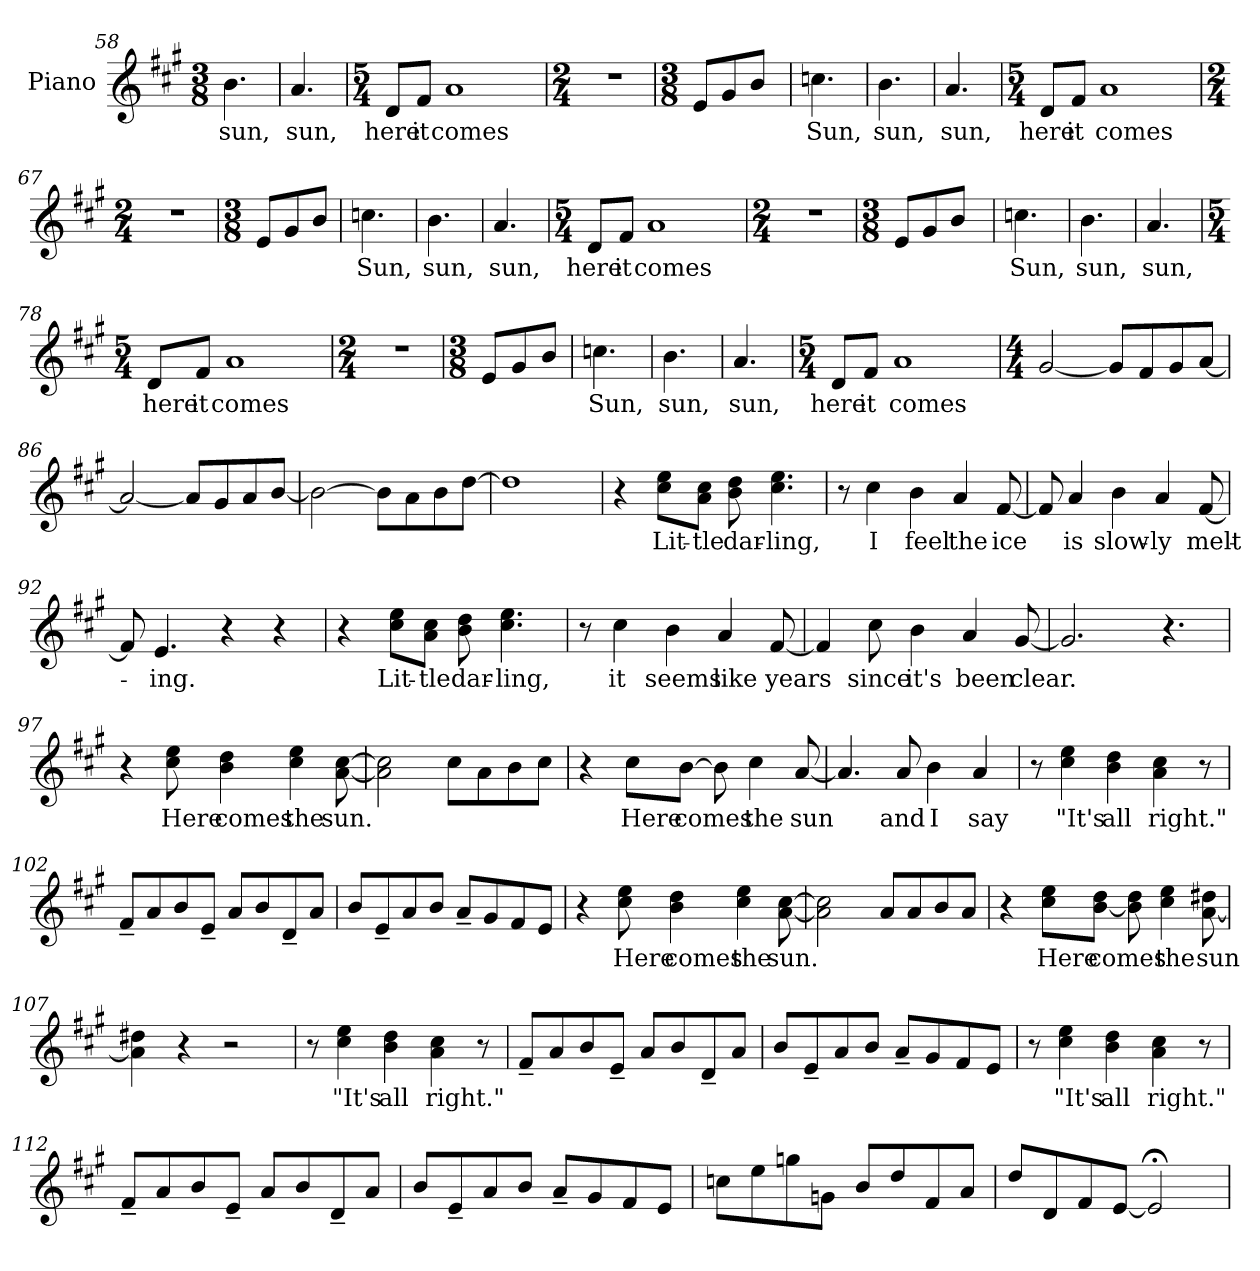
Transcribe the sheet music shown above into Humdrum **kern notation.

**kern	**text
*part1	*part1
*staff1	*staff1
*I"Piano	*
*I'Pno	*
*k[f#c#g#]	*
*A:	*
*M3/8	*
=58	=58
4.b\	sun,
=59	=59
4.a/	sun,
=60	=60
*M5/4	*
8d/L	here
8f#/J	it
1a	comes
=61	=61
*M2/4	*
2r	.
=62	=62
*M3/8	*
8e/L	.
8g#/	.
8b/J	.
=63	=63
4.ccn\	Sun,
=64	=64
4.b\	sun,
=65	=65
4.a/	sun,
=66	=66
*M5/4	*
8d/L	here
8f#/J	it
1a	comes
!!LO:LB:g=z
=67	=67
*M2/4	*
2r	.
=68	=68
*M3/8	*
8e/L	.
8g#/	.
8b/J	.
=69	=69
4.ccn\	Sun,
=70	=70
4.b\	sun,
=71	=71
4.a/	sun,
=72	=72
*M5/4	*
8d/L	here
8f#/J	it
1a	comes
=73	=73
*M2/4	*
2r	.
=74	=74
*M3/8	*
8e/L	.
8g#/	.
8b/J	.
=75	=75
4.ccn\	Sun,
=76	=76
4.b\	sun,
=77	=77
4.a/	sun,
=78	=78
*M5/4	*
8d/L	here
8f#/J	it
1a	comes
!!LO:LB:g=z
=79	=79
*M2/4	*
2r	.
=80	=80
*M3/8	*
8e/L	.
8g#/	.
8b/J	.
=81	=81
4.ccn\	Sun,
=82	=82
4.b\	sun,
=83	=83
4.a/	sun,
=84	=84
*M5/4	*
8d/L	here
8f#/J	it
1a	comes
=85	=85
*M4/4	*
[2g#/	.
8g#/L]	.
8f#/	.
8g#/	.
[8a/J	.
=86	=86
2a/_	.
8a/L]	.
8g#/	.
8a/	.
[8b/J	.
=87	=87
2b\_	.
8b\L]	.
8a\	.
8b\	.
[8dd\J	.
=88	=88
1dd]	.
!!LO:LB:g=z
=89	=89
4r	.
8cc#\ 8ee\L	Lit-
8a\ 8cc#\J	-tle
8b\ 8dd\	dar-
4.cc#\ 4.ee\	-ling,
=90	=90
8r	.
4cc#\	I
4b\	feel
4a/	the
[8f#/	ice
=91	=91
8f#/]	.
4a/	is
4b\	slow-
4a/	ly
[8f#/	melt-
=92	=92
8f#/]	.
4.e/	-ing.
4r	.
4r	.
!!LO:LB:g=z
=93	=93
4r	.
8cc#\ 8ee\L	Lit-
8a\ 8cc#\J	-tle
8b\ 8dd\	dar-
4.cc#\ 4.ee\	-ling,
=94	=94
8r	.
4cc#\	it
4b\	seems
4a/	like
[8f#/	years
=95	=95
4f#/]	.
8cc#\	since
4b\	it's
4a/	been
[8g#/	clear.
=96	=96
2.g#/]	.
4.r	.
!!LO:LB:g=z
=97	=97
4r	.
8cc#\ 8ee\	Here
4b\ 4dd\	comes
4cc#\ 4ee\	the
[8a\ [8cc#\	sun.
=98	=98
2a\] 2cc#\]	.
8cc#\L	.
8a\	.
8b\	.
8cc#\J	.
=99	=99
4r	.
8cc#\L	Here
[8b\J	comes
8b\]	.
4cc#\	the
[8a/	sun
=100	=100
4.a/]	.
8a/	and
4b\	I
4a/	say
=101	=101
8r	.
4cc#\ 4ee\	"It's
4b\ 4dd\	all
4a\ 4cc#\	right."
8r	.
!!LO:LB:g=z
=102	=102
8f#~/L	.
8a/	.
8b/	.
8e~/J	.
8a/L	.
8b/	.
8d~/	.
8a/J	.
=103	=103
8b/L	.
8e~/	.
8a/	.
8b/J	.
8a~/L	.
8g#/	.
8f#/	.
8e/J	.
=104	=104
4r	.
8cc#\ 8ee\	Here
4b\ 4dd\	comes
4cc#\ 4ee\	the
[8a\ [8cc#\	sun.
=105	=105
2a\] 2cc#\]	.
8a/L	.
8a/	.
8b/	.
8a/J	.
!!LO:LB:g=z
=106	=106
4r	.
8cc#\ 8ee\L	Here
[8b\ 8dd\J	comes
8b\] 8dd\	.
4cc#\ 4ee\	the
[8a\ 8dd#X\	sun
=107	=107
4a\] 4dd#X\	.
4r	.
2r	.
=108	=108
8r	.
4cc#\ 4ee\	"It's
4b\ 4dd\	all
4a\ 4cc#\	right."
8r	.
=109	=109
8f#~/L	.
8a/	.
8b/	.
8e~/J	.
8a/L	.
8b/	.
8d~/	.
8a/J	.
=110	=110
8b/L	.
8e~/	.
8a/	.
8b/J	.
8a~/L	.
8g#/	.
8f#/	.
8e/J	.
!!LO:LB:g=z
=111	=111
8r	.
4cc#\ 4ee\	"It's
4b\ 4dd\	all
4a\ 4cc#\	right."
8r	.
=112	=112
8f#~/L	.
8a/	.
8b/	.
8e~/J	.
8a/L	.
8b/	.
8d~/	.
8a/J	.
=113	=113
8b/L	.
8e~/	.
8a/	.
8b/J	.
8a~/L	.
8g#/	.
8f#/	.
8e/J	.
=114	=114
8ccn\L	.
8ee\	.
8ggn\	.
8gn\J	.
8b/L	.
8dd/	.
8f#/	.
8a/J	.
=115	=115
8dd/L	.
8d/	.
8f#/	.
[8e/J	.
2e;/]	.
=	=
*-	*-
